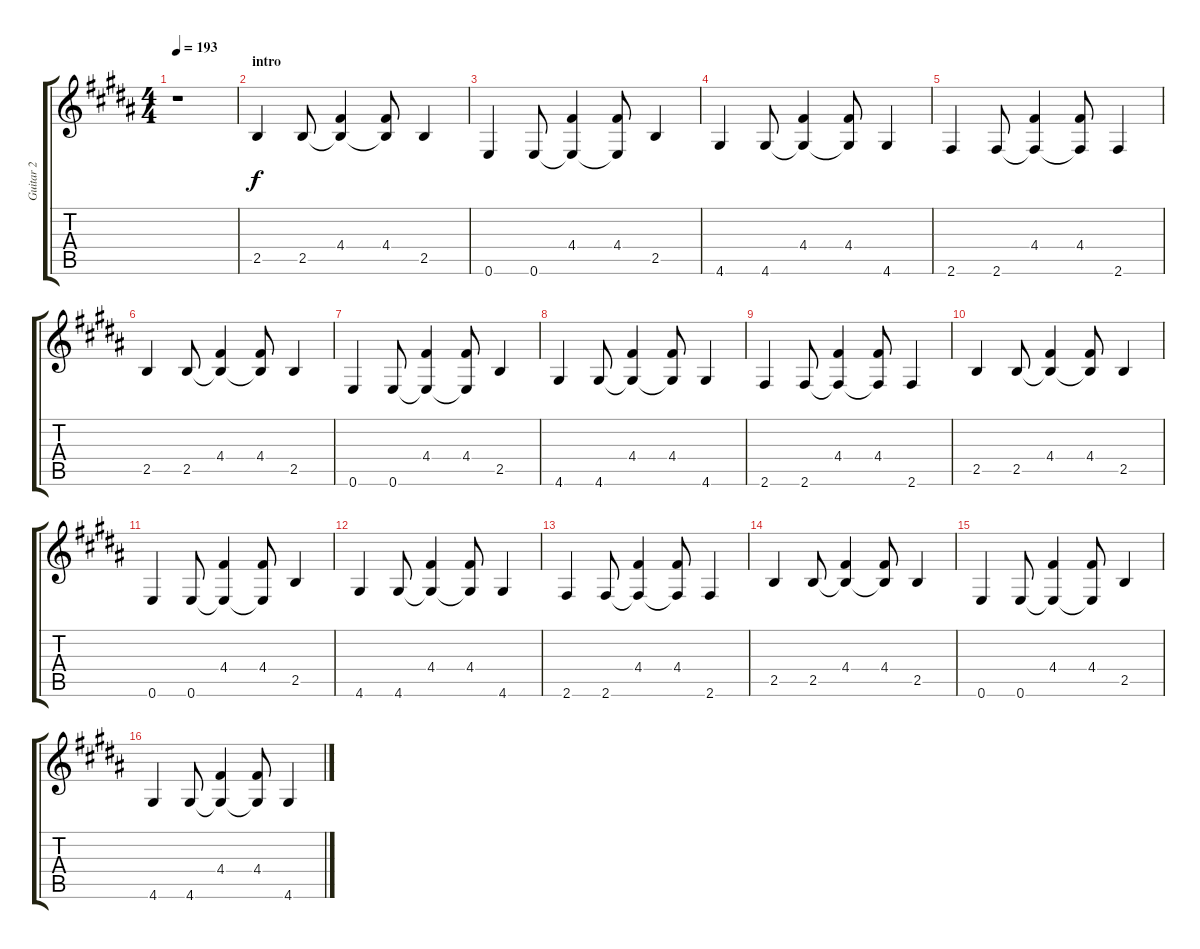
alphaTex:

\track ("Guitar 2" "Guitar 2") {instrument acousticguitarnylon}
\staff {score tabs}
\tuning (E4 B3 G3 D3 A2 E2) {hide}
\ts (4 4)
\tempo 193
\clef g2
\ks b
r.1{dy f instrument acousticguitarnylon} |
\section ("" "intro")
2.5.4 2.5.8 (4.4 2.5{t}).4 (4.4 2.5{t}).8 2.5.4 |
0.6.4 0.6.8 (4.4 0.6{t}).4 (4.4 0.6{t}).8 2.5.4 |
4.6.4 4.6.8 (4.4 4.6{t}).4 (4.4 4.6{t}).8 4.6.4 |
2.6.4 2.6.8 (4.4 2.6{t}).4 (4.4 2.6{t}).8 2.6.4 |
2.5.4 2.5.8 (4.4 2.5{t}).4 (4.4 2.5{t}).8 2.5.4 |
0.6.4 0.6.8 (4.4 0.6{t}).4 (4.4 0.6{t}).8 2.5.4 |
4.6.4 4.6.8 (4.4 4.6{t}).4 (4.4 4.6{t}).8 4.6.4 |
2.6.4 2.6.8 (4.4 2.6{t}).4 (4.4 2.6{t}).8 2.6.4 |
2.5.4 2.5.8 (4.4 2.5{t}).4 (4.4 2.5{t}).8 2.5.4 |
0.6.4 0.6.8 (4.4 0.6{t}).4 (4.4 0.6{t}).8 2.5.4 |
4.6.4 4.6.8 (4.4 4.6{t}).4 (4.4 4.6{t}).8 4.6.4 |
2.6.4 2.6.8 (4.4 2.6{t}).4 (4.4 2.6{t}).8 2.6.4 |
2.5.4 2.5.8 (4.4 2.5{t}).4 (4.4 2.5{t}).8 2.5.4 |
0.6.4 0.6.8 (4.4 0.6{t}).4 (4.4 0.6{t}).8 2.5.4 |
4.6.4 4.6.8 (4.4 4.6{t}).4 (4.4 4.6{t}).8 4.6.4
